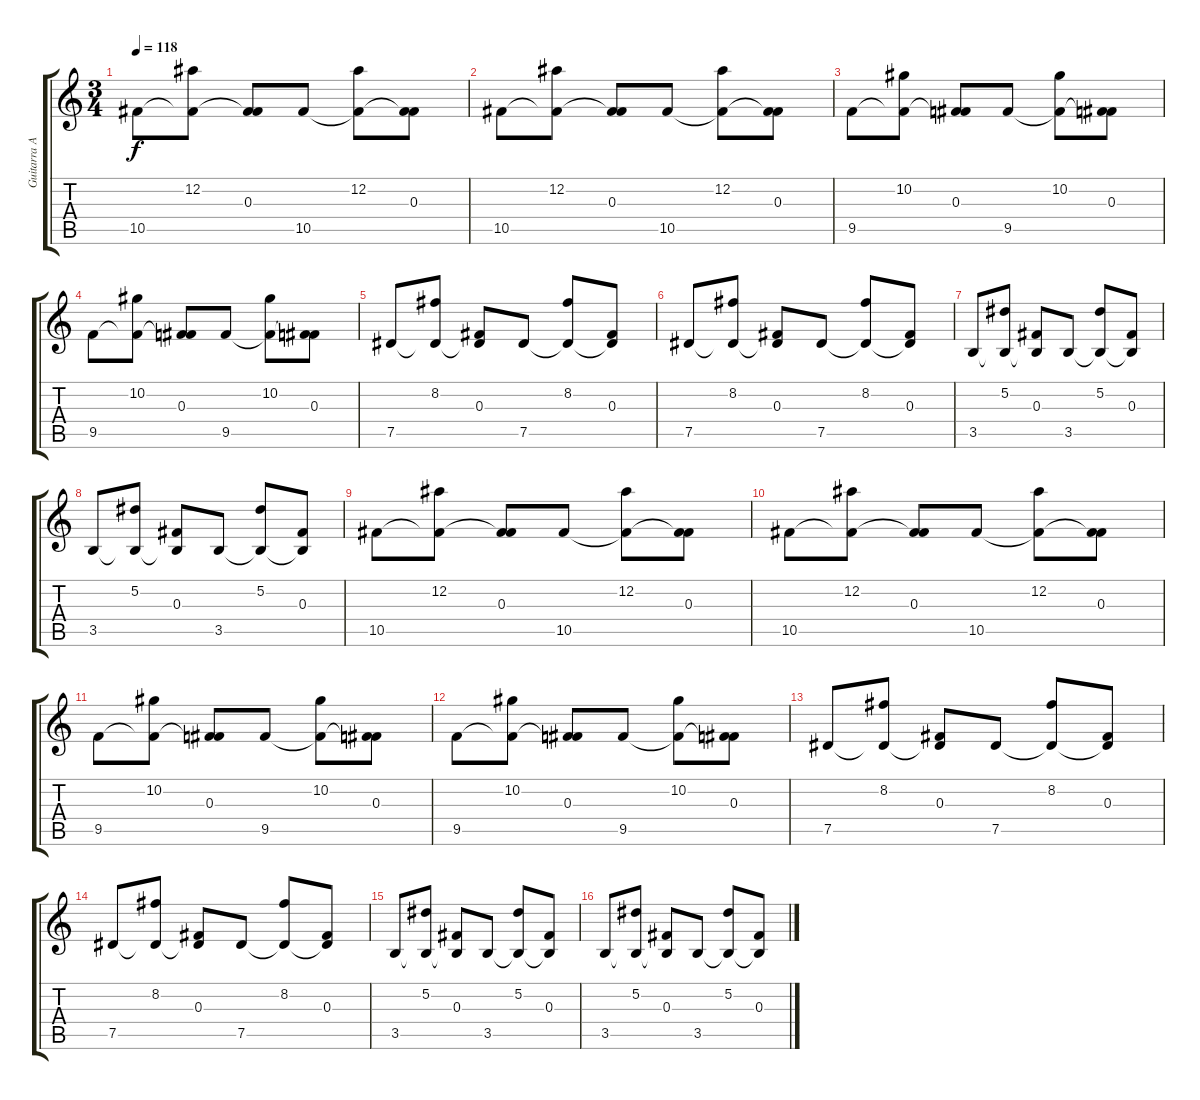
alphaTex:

\track ("Guitarra Acustica" "Guitarra A") {instrument acousticguitarsteel}
\staff {score tabs}
\tuning (Eb4 Bb3 Gb3 Db3 Ab2 Eb2) {hide}
\ts (3 4)
\tempo 118
\clef g2
\ks c
10.5.8{dy f} (12.2 10.5{t}).8 (0.3 10.5{t}).8 10.5.8 (12.2 10.5{t}).8 (0.3 10.5{t}).8 |
10.5.8 (12.2 10.5{t}).8 (0.3 10.5{t}).8 10.5.8 (12.2 10.5{t}).8 (0.3 10.5{t}).8 |
9.5.8 (10.2 9.5{t}).8 (0.3 9.5{t}).8 9.5.8 (10.2 9.5{t}).8 (0.3 9.5{t}).8 |
9.5.8 (10.2 9.5{t}).8 (0.3 9.5{t}).8 9.5.8 (10.2 9.5{t}).8 (0.3 9.5{t}).8 |
7.5.8 (8.2 7.5{t}).8 (0.3 7.5{t}).8 7.5.8 (8.2 7.5{t}).8 (0.3 7.5{t}).8 |
7.5.8 (8.2 7.5{t}).8 (0.3 7.5{t}).8 7.5.8 (8.2 7.5{t}).8 (0.3 7.5{t}).8 |
3.5.8 (5.2 3.5{t}).8 (0.3 3.5{t}).8 3.5.8 (5.2 3.5{t}).8 (0.3 3.5{t}).8 |
3.5.8 (5.2 3.5{t}).8 (0.3 3.5{t}).8 3.5.8 (5.2 3.5{t}).8 (0.3 3.5{t}).8 |
10.5.8 (12.2 10.5{t}).8 (0.3 10.5{t}).8 10.5.8 (12.2 10.5{t}).8 (0.3 10.5{t}).8 |
10.5.8 (12.2 10.5{t}).8 (0.3 10.5{t}).8 10.5.8 (12.2 10.5{t}).8 (0.3 10.5{t}).8 |
9.5.8 (10.2 9.5{t}).8 (0.3 9.5{t}).8 9.5.8 (10.2 9.5{t}).8 (0.3 9.5{t}).8 |
9.5.8 (10.2 9.5{t}).8 (0.3 9.5{t}).8 9.5.8 (10.2 9.5{t}).8 (0.3 9.5{t}).8 |
7.5.8 (8.2 7.5{t}).8 (0.3 7.5{t}).8 7.5.8 (8.2 7.5{t}).8 (0.3 7.5{t}).8 |
7.5.8 (8.2 7.5{t}).8 (0.3 7.5{t}).8 7.5.8 (8.2 7.5{t}).8 (0.3 7.5{t}).8 |
3.5.8 (5.2 3.5{t}).8 (0.3 3.5{t}).8 3.5.8 (5.2 3.5{t}).8 (0.3 3.5{t}).8 |
3.5.8 (5.2 3.5{t}).8 (0.3 3.5{t}).8 3.5.8 (5.2 3.5{t}).8 (0.3 3.5{t}).8
